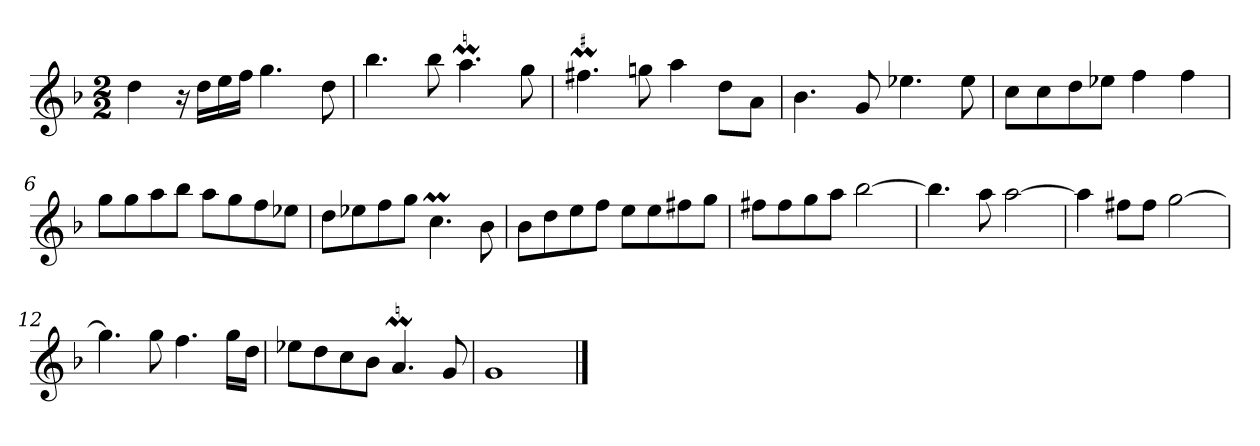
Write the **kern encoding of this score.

**kern
*part1
*staff1
*clefG2
*k[b-]
*G:dor
*M2/2
*MM120
=1
4dd
16r
16dd\LL
16ee\
16ff\JJ
4.gg
8dd
=2
4.bb-
8bb-
4.aaM
8gg
=3
!LO:MOR:acc=#
4.ff#XM
8ggn
4aa
8dd\L
8a\J
=4
4.b-
8g
4.ee-X
8ee-
=5
8cc\L
8cc\
8dd\
8ee-X\J
4ff
4ff
=6
8gg\L
8gg\
8aa\
8bb-\J
8aa\L
8gg\
8ff\
8ee-X\J
=7
8dd\L
8ee-X\
8ff\
8gg\J
4.ccM
8b-
=8
8b-\L
8dd\
8ee\
8ff\J
8ee\L
8ee\
8ff#X\
8gg\J
=9
8ff#X\L
8ff#\
8gg\
8aa\J
[2bb-
=10
4.bb-]
8aa
[2aa
=11
4aa]
8ff#X\L
8ff#\J
[2gg
=12
4.gg]
8gg
4.ff
16gg\LL
16dd\JJ
=13
8ee-X\L
8dd\
8cc\
8b-\J
4.aM
8g
=14
1g
==
*-
